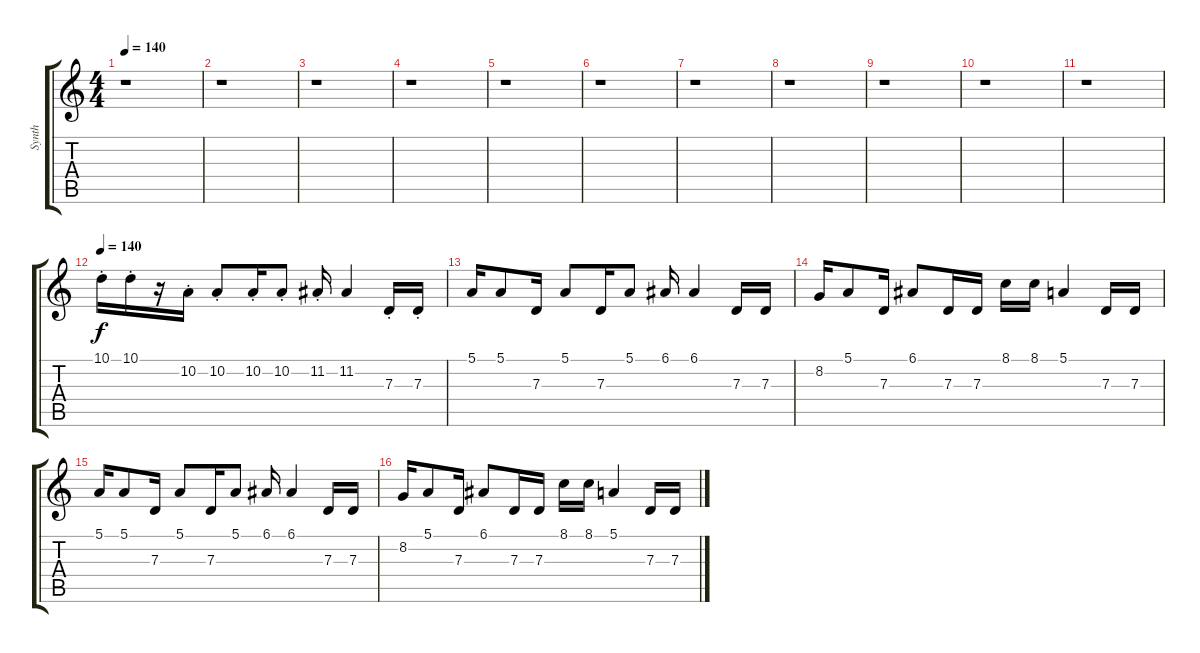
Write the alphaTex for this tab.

\track ("Synth" "Synth") {instrument lead5charang}
\staff {score tabs}
\tuning (E4 B3 G3 D3 A2 E2) {hide}
\ts (4 4)
\tempo 140
\clef g2
\ks c
r.1{dy mf} |
r.1 |
r.1 |
r.1 |
r.1 |
r.1 |
r.1 |
r.1 |
r.1 |
r.1 |
r.1 |
\tempo 140
10.1{st}.16{dy f volume 6 instrument synthbrass1} 10.1{st}.16 r.16 10.2{st}.16 10.2{st}.8 10.2{st}.16 10.2{st}.8 11.2{st}.16 11.2.4 7.3{st}.16 7.3{st}.16 |
5.1.16{volume 12 balance 12 instrument lead2sawtooth} 5.1.8 7.3.16 5.1.8 7.3.16 5.1.8 6.1.16 6.1.4 7.3.16 7.3.16 |
8.2.16 5.1.8 7.3.16 6.1.8 7.3.16 7.3.16 8.1.16 8.1.16 5.1.4 7.3.16 7.3.16 |
5.1.16 5.1.8 7.3.16 5.1.8 7.3.16 5.1.8 6.1.16 6.1.4 7.3.16 7.3.16 |
8.2.16 5.1.8 7.3.16 6.1.8 7.3.16 7.3.16 8.1.16 8.1.16 5.1.4 7.3.16 7.3.16
